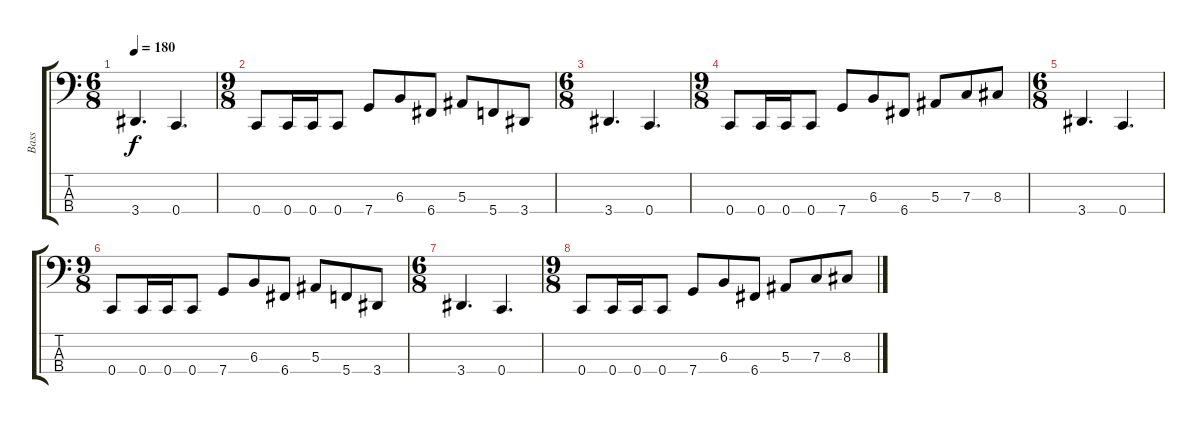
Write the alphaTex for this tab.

\track ("Bass" "Bass") {instrument electricbasspick}
\staff {score tabs}
\tuning (Eb2 Bb1 F1 C1) {hide}
\ts (6 8)
\section ("" "")
\tempo 180
\clef f4
\ks c
3.4.4{d dy f} 0.4.4{d} |
\ts (9 8)
0.4.8 0.4.16 0.4.16 0.4.8 7.4.8 6.3.8 6.4.8 5.3.8 5.4.8 3.4.8 |
\ts (6 8)
3.4.4{d} 0.4.4{d} |
\ts (9 8)
0.4.8 0.4.16 0.4.16 0.4.8 7.4.8 6.3.8 6.4.8 5.3.8 7.3.8 8.3.8 |
\ts (6 8)
3.4.4{d} 0.4.4{d} |
\ts (9 8)
0.4.8 0.4.16 0.4.16 0.4.8 7.4.8 6.3.8 6.4.8 5.3.8 5.4.8 3.4.8 |
\ts (6 8)
3.4.4{d} 0.4.4{d} |
\ts (9 8)
0.4.8 0.4.16 0.4.16 0.4.8 7.4.8 6.3.8 6.4.8 5.3.8 7.3.8 8.3.8
